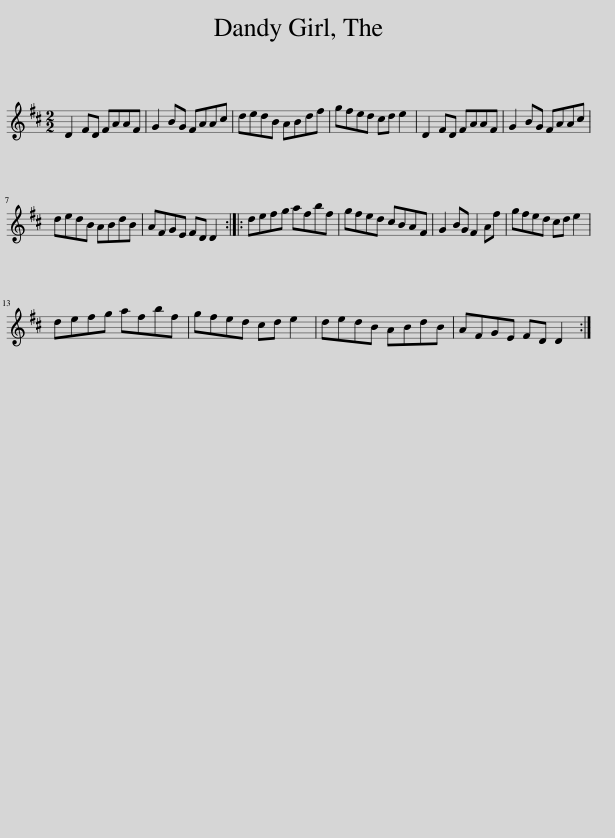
X:1
L:1/8
M:2/2
I:linebreak $
K:D
V:1 treble
V:1
 D2 FD FAAF | G2 BG FAAc | dedB ABdf | gfed cd e2 | D2 FD FAAF | %5
 G2 BG FAAc |$ dedB ABdB | AFGE FD D2 :: defg afbf | gfed cBAF | %10
 G2 BG F2 Af | gfed cd e2 |$ defg afbf | gfed cd e2 | dedB ABdB | %15
 AFGE FD D2 :| %16
